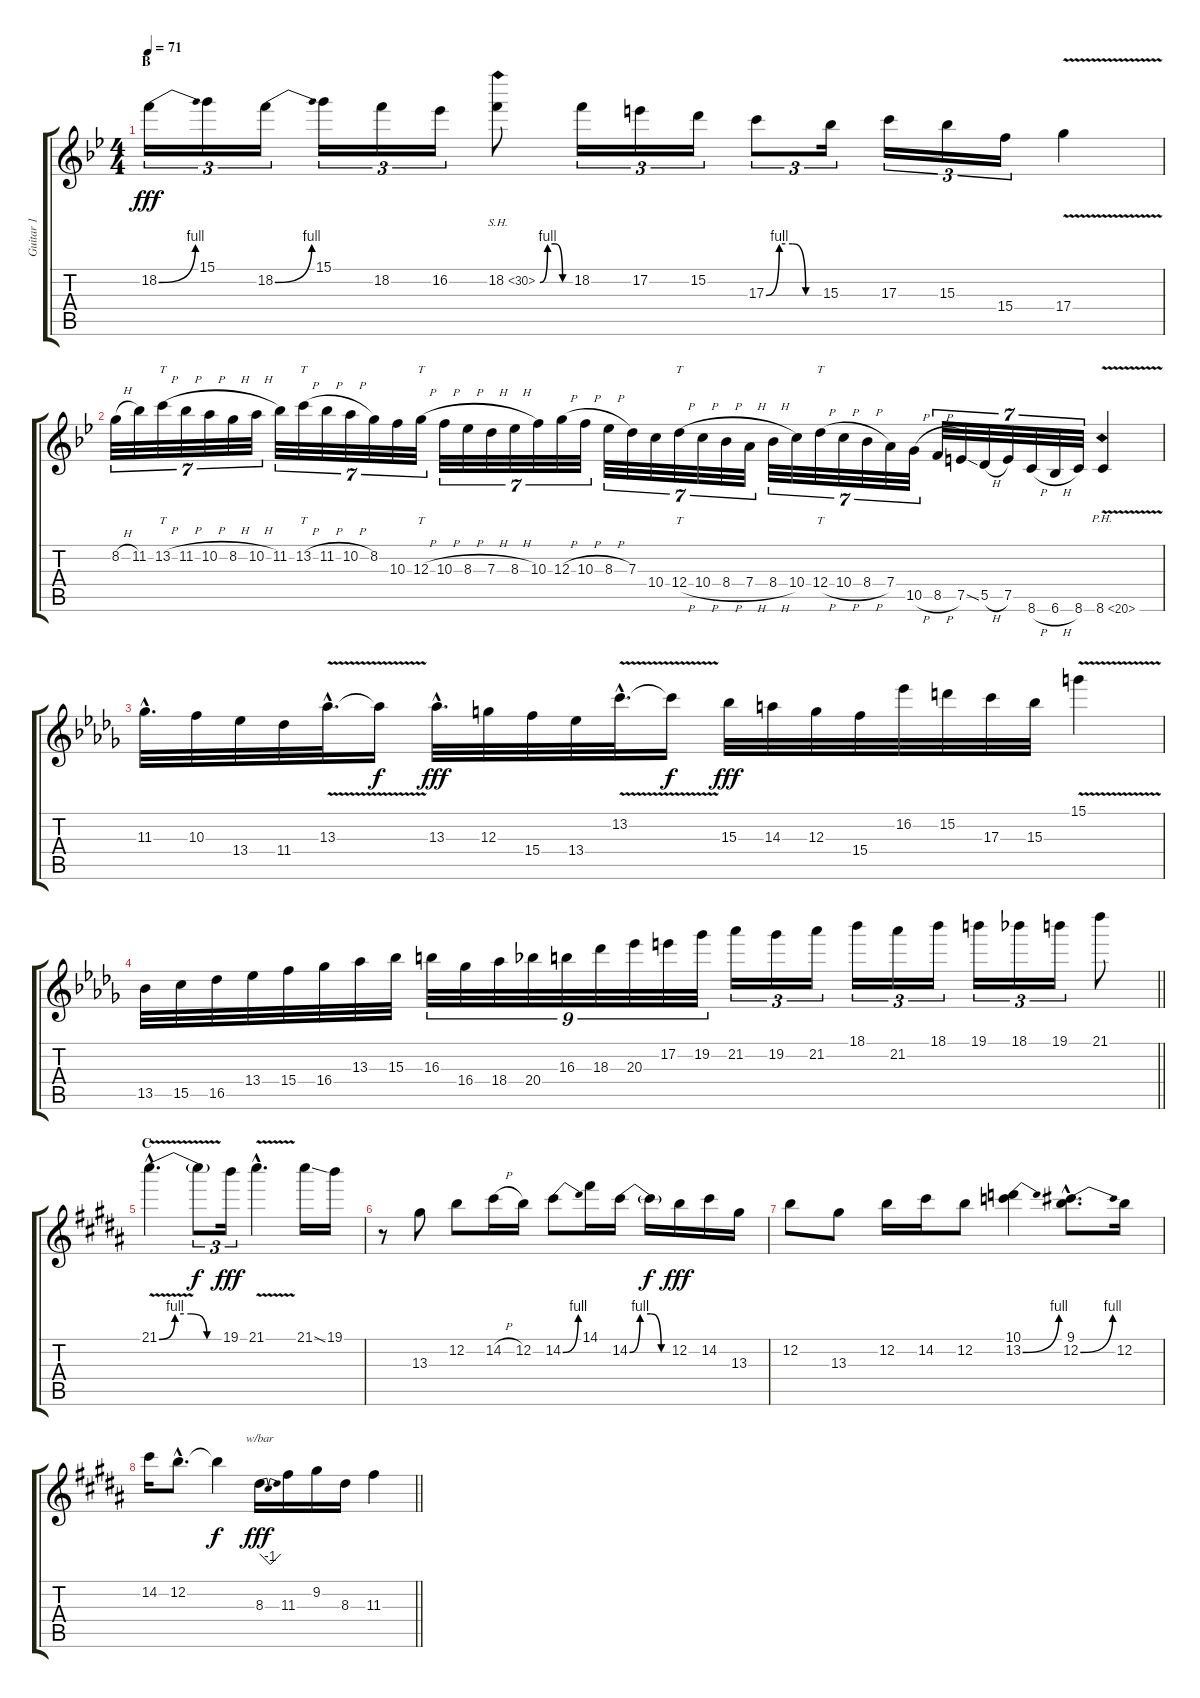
\track ("Guitar 1" "Guitar 1") {instrument distortionguitar}
\staff {score tabs}
\tuning (E4 B3 G3 D3 A2 E2) {hide}
\ts (4 4)
\section ("" "B")
\tempo 71
\clef g2
\ks bb
18.2{be (bend 0 0 60 4)}.16{tu (3 2) dy fff} 15.1.16{tu (3 2)} 18.2{be (bend 0 0 60 4)}.16{tu (3 2)} 15.1.16{tu (3 2)} 18.2.16{tu (3 2)} 16.2.16{tu (3 2)} 18.2{be (custom 0 0 15 4 30 4 45 0 60 0) sh 12}.8 18.2.16{tu (3 2)} 17.2.16{tu (3 2)} 15.2.16{tu (3 2)} 17.3{be (custom 0 0 15 4 30 4 45 0 60 0)}.8{tu (3 2)} 15.3.16{tu (3 2)} 17.3.16{tu (3 2)} 15.3.16{tu (3 2)} 15.4.16{tu (3 2)} 17.4{v}.4 |
8.2{h}.32{tu (7 4)} 11.2.32{tu (7 4)} 13.2{h}.32{tt tu (7 4)} 11.2{h}.32{tu (7 4)} 10.2{h}.32{tu (7 4)} 8.2{h}.32{tu (7 4)} 10.2{h}.32{tu (7 4)} 11.2.32{tu (7 4)} 13.2{h}.32{tt tu (7 4)} 11.2{h}.32{tu (7 4)} 10.2{h}.32{tu (7 4)} 8.2.32{tu (7 4)} 10.3.32{tu (7 4)} 12.3{h}.32{tt tu (7 4)} 10.3{h}.32{tu (7 4)} 8.3{h}.32{tu (7 4)} 7.3{h}.32{tu (7 4)} 8.3{h}.32{tu (7 4)} 10.3.32{tu (7 4)} 12.3{h}.32{tu (7 4)} 10.3{h}.32{tu (7 4)} 8.3{h}.32{tu (7 4)} 7.3.32{tu (7 4)} 10.4.32{tu (7 4)} 12.4{h}.32{tt tu (7 4)} 10.4{h}.32{tu (7 4)} 8.4{h}.32{tu (7 4)} 7.4{h}.32{tu (7 4)} 8.4{h}.32{tu (7 4)} 10.4.32{tu (7 4)} 12.4{h}.32{tt tu (7 4)} 10.4{h}.32{tu (7 4)} 8.4{h}.32{tu (7 4)} 7.4.32{tu (7 4)} 10.5{h}.32{tu (7 4)} 8.5{h}.32{tu (7 4)} 7.5{ss}.32{tu (7 4)} 5.5{h}.32{tu (7 4)} 7.5.32{tu (7 4)} 8.6{h}.32{tu (7 4)} 6.6{h}.32{tu (7 4)} 8.6.32{tu (7 4)} 8.6{ph 12 v}.4 |
\ks db
11.3{hac}.32{d} 10.3.32 13.4.32 11.4.32 13.3{v hac}.32{d} 13.3{t}.16{dy f} 13.3{hac}.32{d dy fff} 12.3.32 15.4.32 13.4.32 13.2{v hac}.32{d} 13.2{t}.16{dy f} 15.3.32{dy fff} 14.3.32 12.3.32 15.4.32 16.2.32 15.2.32 17.3.32 15.3.32 15.1{v}.4 |
\barLineRight lightlight
13.5.32 15.5.32 16.5.32 13.4.32 15.4.32 16.4.32 13.3.32 15.3.32 16.3.32{tu (9 8)} 16.4.32{tu (9 8)} 18.4.32{tu (9 8)} 20.4.32{tu (9 8)} 16.3.32{tu (9 8)} 18.3.32{tu (9 8)} 20.3.32{tu (9 8)} 17.2.32{tu (9 8)} 19.2.32{tu (9 8)} 21.2.16{tu (3 2)} 19.2.16{tu (3 2)} 21.2.16{tu (3 2)} 18.1.16{tu (3 2)} 21.2.16{tu (3 2)} 18.1.16{tu (3 2)} 19.1.16{tu (3 2)} 18.1.16{tu (3 2)} 19.1.16{tu (3 2)} 21.1.8 |
\section ("" "C")
\ks b
21.1{be (custom 0 0 15 4 30 4 45 0 60 0) v hac}.4{d} 21.1{t}.8{tu (3 2) dy f} 19.1.16{tu (3 2) dy fff} 21.1{v hac}.4{d} 21.1{ss}.16 19.1.16 |
r.8 13.3.8 12.2.8 14.2{h}.16 12.2.16 14.2{be (bend 0 0 60 4)}.8 14.1.16 14.2{be (custom 0 0 15 4 30 4 45 0 60 0)}.16 14.2{t}.16{dy f} 12.2.16{dy fff} 14.2.16 13.3.16 |
12.2.8 13.3.8 12.2.16 14.2.16 12.2.8 (10.1 13.2{be (bend 0 0 60 4)}).4 (9.1{hac} 12.2{be (bend 0 0 60 4) hac}).8{d} 12.2.16 |
\barLineRight lightlight
14.2.16 12.2{hac}.8{d} 12.2{t}.4{dy f} 8.3.16{tbe (dip default 0 0 30 -4 60 0) dy fff} 11.3.16 9.2.16 8.3.16 11.3.4
